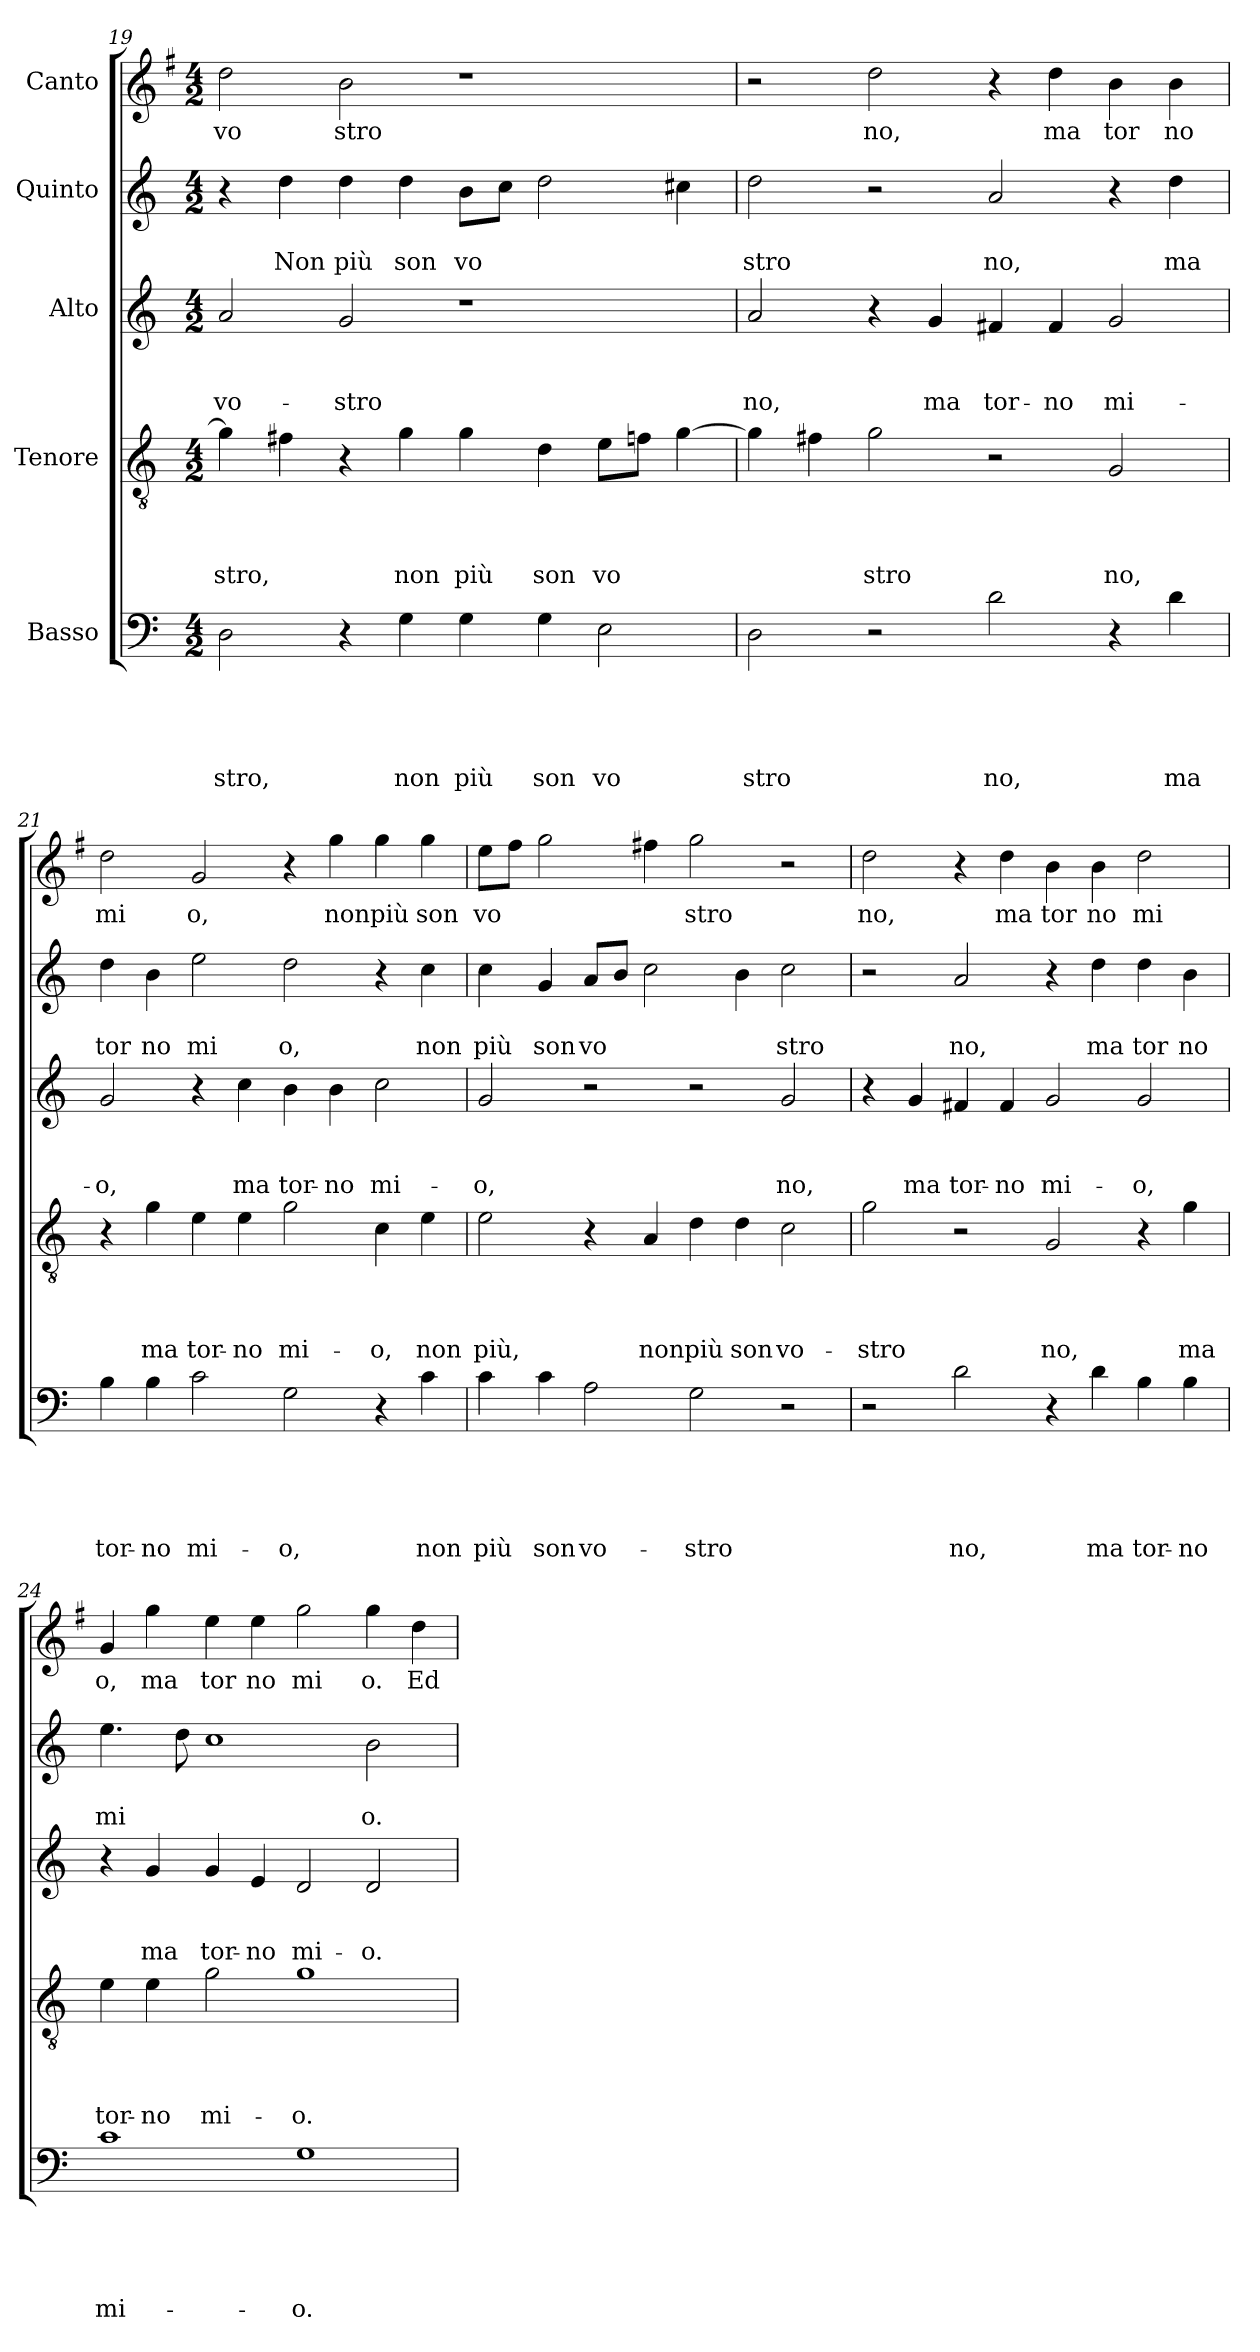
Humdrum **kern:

**kern	**text	**text	**text	**text	**text	**kern	**text	**text	**text	**text	**kern	**text	**text	**text	**kern	**text	**text	**kern	**text
*part5	*part5	*part5	*part5	*part5	*part5	*part4	*part4	*part4	*part4	*part4	*part3	*part3	*part3	*part3	*part2	*part2	*part2	*part1	*part1
*staff5	*staff5	*staff5	*staff5	*staff5	*staff5	*staff4	*staff4	*staff4	*staff4	*staff4	*staff3	*staff3	*staff3	*staff3	*staff2	*staff2	*staff2	*staff1	*staff1
*I"Basso	*	*	*	*	*	*I"Tenore	*	*	*	*	*I"Alto	*	*	*	*I"Quinto	*	*	*I"Canto	*
*clefF4	*	*	*	*	*	*clefGv2	*	*	*	*	*clefG2	*	*	*	*clefG2	*	*	*clefG2	*
*	*	*	*	*	*	*	*	*	*	*	*	*	*	*	*	*	*	*ITrd-3c-5	*
*k[]	*	*	*	*	*	*k[]	*	*	*	*	*k[]	*	*	*	*k[]	*	*	*k[]	*
*C:	*	*	*	*	*	*C:	*	*	*	*	*C:	*	*	*	*C:	*	*	*C:	*
*M4/2	*	*	*	*	*	*M4/2	*	*	*	*	*M4/2	*	*	*	*M4/2	*	*	*M4/2	*
=19	=19	=19	=19	=19	=19	=19	=19	=19	=19	=19	=19	=19	=19	=19	=19	=19	=19	=19	=19
!	!	!	!	!	!LO:LY:b	!	!	!	!	!LO:LY:b	!	!	!	!LO:LY:b	!	!	!	!	!LO:LY:b
2D\	.	.	.	.	stro,	4g\]	.	.	.	stro,	2a/	.	.	vo-	4r	.	.	2gg\	vo
!	!	!	!	!	!	!	!	!	!	!	!	!	!	!	!	!	!LO:LY:b	!	!
.	.	.	.	.	.	4f#X\	.	.	.	.	.	.	.	.	4dd\	.	Non	.	.
!	!	!	!	!	!	!	!	!	!	!	!	!	!	!LO:LY:b	!	!	!LO:LY:b	!	!LO:LY:b
4r	.	.	.	.	.	4r	.	.	.	.	2g/	.	.	-stro	4dd\	.	più	2ee\	stro
!	!	!	!	!	!LO:LY:b	!	!	!	!	!LO:LY:b	!	!	!	!	!	!	!LO:LY:b	!	!
4G\	.	.	.	.	non	4g\	.	.	.	non	.	.	.	.	4dd\	.	son	.	.
!	!	!	!	!	!LO:LY:b	!	!	!	!	!LO:LY:b	!	!	!	!	!	!	!LO:LY:b	!	!
4G\	.	.	.	.	più	4g\	.	.	.	più	1r	.	.	.	8b\L	.	vo	1r	.
.	.	.	.	.	.	.	.	.	.	.	.	.	.	.	8cc\J	.	.	.	.
!	!	!	!	!	!LO:LY:b	!	!	!	!	!LO:LY:b	!	!	!	!	!	!	!	!	!
4G\	.	.	.	.	son	4d\	.	.	.	son	.	.	.	.	2dd\	.	.	.	.
!	!	!	!	!	!LO:LY:b	!	!	!	!	!LO:LY:b	!	!	!	!	!	!	!	!	!
2E\	.	.	.	.	vo	8e\L	.	.	.	vo	.	.	.	.	.	.	.	.	.
.	.	.	.	.	.	8fn\J	.	.	.	.	.	.	.	.	.	.	.	.	.
.	.	.	.	.	.	[<4g\	.	.	.	.	.	.	.	.	4cc#X\	.	.	.	.
!!LO:LB:g=z
=20	=20	=20	=20	=20	=20	=20	=20	=20	=20	=20	=20	=20	=20	=20	=20	=20	=20	=20	=20
!	!	!	!	!	!LO:LY:b	!	!	!	!	!	!	!	!	!LO:LY:b	!	!	!LO:LY:b	!	!
2D\	.	.	.	.	stro	4g\]	.	.	.	.	2a/	.	.	no,	2dd\	.	stro	2r	.
.	.	.	.	.	.	4f#X\	.	.	.	.	.	.	.	.	.	.	.	.	.
!	!	!	!	!	!	!	!	!	!	!LO:LY:b	!	!	!	!	!	!	!	!	!LO:LY:b
2r	.	.	.	.	.	2g\	.	.	.	stro	4r	.	.	.	2r	.	.	2gg\	no,
!	!	!	!	!	!	!	!	!	!	!	!	!	!	!LO:LY:b	!	!	!	!	!
.	.	.	.	.	.	.	.	.	.	.	4g/	.	.	ma	.	.	.	.	.
!	!	!	!	!	!LO:LY:b	!	!	!	!	!	!	!	!	!LO:LY:b	!	!	!LO:LY:b	!	!
2d\	.	.	.	.	no,	2r	.	.	.	.	4f#X/	.	.	tor-	2a/	.	no,	4r	.
!	!	!	!	!	!	!	!	!	!	!	!	!	!	!LO:LY:b	!	!	!	!	!LO:LY:b
.	.	.	.	.	.	.	.	.	.	.	4f#/	.	.	-no	.	.	.	4gg\	ma
!	!	!	!	!	!	!	!	!	!	!LO:LY:b	!	!	!	!LO:LY:b	!	!	!	!	!LO:LY:b
4r	.	.	.	.	.	2G/	.	.	.	no,	2g/	.	.	mi-	4r	.	.	4ee\	tor
!	!	!	!	!	!LO:LY:b	!	!	!	!	!	!	!	!	!	!	!	!LO:LY:b	!	!LO:LY:b
4d\	.	.	.	.	ma	.	.	.	.	.	.	.	.	.	4dd\	.	ma	4ee\	no
=21	=21	=21	=21	=21	=21	=21	=21	=21	=21	=21	=21	=21	=21	=21	=21	=21	=21	=21	=21
!	!	!	!	!	!LO:LY:b	!	!	!	!	!	!	!	!	!LO:LY:b	!	!	!LO:LY:b	!	!LO:LY:b
4B\	.	.	.	.	tor-	4r	.	.	.	.	2g/	.	.	-o,	4dd\	.	tor	2gg\	mi
!	!	!	!	!	!LO:LY:b	!	!	!	!	!LO:LY:b	!	!	!	!	!	!	!LO:LY:b	!	!
4B\	.	.	.	.	-no	4g\	.	.	.	ma	.	.	.	.	4b\	.	no	.	.
!	!	!	!	!	!LO:LY:b	!	!	!	!	!LO:LY:b	!	!	!	!	!	!	!LO:LY:b	!	!LO:LY:b
2c\	.	.	.	.	mi-	4e\	.	.	.	tor-	4r	.	.	.	2ee\	.	mi	2cc/	o,
!	!	!	!	!	!	!	!	!	!	!LO:LY:b	!	!	!	!LO:LY:b	!	!	!	!	!
.	.	.	.	.	.	4e\	.	.	.	-no	4cc\	.	.	ma	.	.	.	.	.
!	!	!	!	!	!LO:LY:b	!	!	!	!	!LO:LY:b	!	!	!	!LO:LY:b	!	!	!LO:LY:b	!	!
2G\	.	.	.	.	-o,	2g\	.	.	.	mi-	4b\	.	.	tor-	2dd\	.	o,	4r	.
!	!	!	!	!	!	!	!	!	!	!	!	!	!	!LO:LY:b	!	!	!	!	!LO:LY:b
.	.	.	.	.	.	.	.	.	.	.	4b\	.	.	-no	.	.	.	4ccc\	non
!	!	!	!	!	!	!	!	!	!	!LO:LY:b	!	!	!	!LO:LY:b	!	!	!	!	!LO:LY:b
4r	.	.	.	.	.	4c\	.	.	.	-o,	2cc\	.	.	mi-	4r	.	.	4ccc\	più
!	!	!	!	!	!LO:LY:b	!	!	!	!	!LO:LY:b	!	!	!	!	!	!	!LO:LY:b	!	!LO:LY:b
4c\	.	.	.	.	non	4e\	.	.	.	non	.	.	.	.	4cc\	.	non	4ccc\	son
=22	=22	=22	=22	=22	=22	=22	=22	=22	=22	=22	=22	=22	=22	=22	=22	=22	=22	=22	=22
!	!	!	!	!	!LO:LY:b	!	!	!	!	!LO:LY:b	!	!	!	!LO:LY:b	!	!	!LO:LY:b	!	!LO:LY:b
4c\	.	.	.	.	più	2e\	.	.	.	più,	2g/	.	.	-o,	4cc\	.	più	8aa\L	vo
.	.	.	.	.	.	.	.	.	.	.	.	.	.	.	.	.	.	8bb\J	.
!	!	!	!	!	!LO:LY:b	!	!	!	!	!	!	!	!	!	!	!	!LO:LY:b	!	!
4c\	.	.	.	.	son	.	.	.	.	.	.	.	.	.	4g/	.	son	2ccc\	.
!	!	!	!	!	!LO:LY:b	!	!	!	!	!	!	!	!	!	!	!	!LO:LY:b	!	!
2A\	.	.	.	.	vo-	4r	.	.	.	.	2r	.	.	.	8a/L	.	vo	.	.
.	.	.	.	.	.	.	.	.	.	.	.	.	.	.	8b/J	.	.	.	.
!	!	!	!	!	!	!	!	!	!	!LO:LY:b	!	!	!	!	!	!	!	!	!
.	.	.	.	.	.	4A/	.	.	.	non	.	.	.	.	2cc\	.	.	4bbn\	.
!	!	!	!	!	!LO:LY:b	!	!	!	!	!LO:LY:b	!	!	!	!	!	!	!	!	!LO:LY:b
2G\	.	.	.	.	-stro	4d\	.	.	.	più	2r	.	.	.	.	.	.	2ccc\	stro
!	!	!	!	!	!	!	!	!	!	!LO:LY:b	!	!	!	!	!	!	!	!	!
.	.	.	.	.	.	4d\	.	.	.	son	.	.	.	.	4b\	.	.	.	.
!	!	!	!	!	!	!	!	!	!	!LO:LY:b	!	!	!	!LO:LY:b	!	!	!LO:LY:b	!	!
2r	.	.	.	.	.	2c\	.	.	.	vo-	2g/	.	.	no,	2cc\	.	stro	2r	.
=23	=23	=23	=23	=23	=23	=23	=23	=23	=23	=23	=23	=23	=23	=23	=23	=23	=23	=23	=23
!	!	!	!	!	!	!	!	!	!	!LO:LY:b	!	!	!	!	!	!	!	!	!LO:LY:b
2r	.	.	.	.	.	2g\	.	.	.	-stro	4r	.	.	.	2r	.	.	2gg\	no,
!	!	!	!	!	!	!	!	!	!	!	!	!	!	!LO:LY:b	!	!	!	!	!
.	.	.	.	.	.	.	.	.	.	.	4g/	.	.	ma	.	.	.	.	.
!	!	!	!	!	!LO:LY:b	!	!	!	!	!	!	!	!	!LO:LY:b	!	!	!LO:LY:b	!	!
2d\	.	.	.	.	no,	2r	.	.	.	.	4f#X/	.	.	tor-	2a/	.	no,	4r	.
!	!	!	!	!	!	!	!	!	!	!	!	!	!	!LO:LY:b	!	!	!	!	!LO:LY:b
.	.	.	.	.	.	.	.	.	.	.	4f#/	.	.	-no	.	.	.	4gg\	ma
!	!	!	!	!	!	!	!	!	!	!LO:LY:b	!	!	!	!LO:LY:b	!	!	!	!	!LO:LY:b
4r	.	.	.	.	.	2G/	.	.	.	no,	2g/	.	.	mi-	4r	.	.	4ee\	tor
!	!	!	!	!	!LO:LY:b	!	!	!	!	!	!	!	!	!	!	!	!LO:LY:b	!	!LO:LY:b
4d\	.	.	.	.	ma	.	.	.	.	.	.	.	.	.	4dd\	.	ma	4ee\	no
!	!	!	!	!	!LO:LY:b	!	!	!	!	!	!	!	!	!LO:LY:b	!	!	!LO:LY:b	!	!LO:LY:b
4B\	.	.	.	.	tor-	4r	.	.	.	.	2g/	.	.	-o,	4dd\	.	tor	2gg\	mi
!	!	!	!	!	!LO:LY:b	!	!	!	!	!LO:LY:b	!	!	!	!	!	!	!LO:LY:b	!	!
4B\	.	.	.	.	-no	4g\	.	.	.	ma	.	.	.	.	4b\	.	no	.	.
=24	=24	=24	=24	=24	=24	=24	=24	=24	=24	=24	=24	=24	=24	=24	=24	=24	=24	=24	=24
!	!	!	!	!	!LO:LY:b	!	!	!	!	!LO:LY:b	!	!	!	!	!	!	!LO:LY:b	!	!LO:LY:b
1c	.	.	.	.	mi-	4e\	.	.	.	tor-	4r	.	.	.	4.ee\	.	mi	4cc/	o,
!	!	!	!	!	!	!	!	!	!	!LO:LY:b	!	!	!	!LO:LY:b	!	!	!	!	!LO:LY:b
.	.	.	.	.	.	4e\	.	.	.	-no	4g/	.	.	ma	.	.	.	4ccc\	ma
.	.	.	.	.	.	.	.	.	.	.	.	.	.	.	8dd\	.	.	.	.
!	!	!	!	!	!	!	!	!	!	!LO:LY:b	!	!	!	!LO:LY:b	!	!	!	!	!LO:LY:b
.	.	.	.	.	.	2g\	.	.	.	mi-	4g/	.	.	tor-	1cc	.	.	4aa\	tor
!	!	!	!	!	!	!	!	!	!	!	!	!	!	!LO:LY:b	!	!	!	!	!LO:LY:b
.	.	.	.	.	.	.	.	.	.	.	4e/	.	.	-no	.	.	.	4aa\	no
!	!	!	!	!	!LO:LY:b	!	!	!	!	!LO:LY:b	!	!	!	!LO:LY:b	!	!	!	!	!LO:LY:b
1G	.	.	.	.	-o.	1g	.	.	.	-o.	2d/	.	.	mi-	.	.	.	2ccc\	mi
!	!	!	!	!	!	!	!	!	!	!	!	!	!	!LO:LY:b	!	!	!LO:LY:b	!	!LO:LY:b
.	.	.	.	.	.	.	.	.	.	.	2d/	.	.	-o.	2b\	.	o.	4ccc\	o.
!	!	!	!	!	!	!	!	!	!	!	!	!	!	!	!	!	!	!	!LO:LY:b
.	.	.	.	.	.	.	.	.	.	.	.	.	.	.	.	.	.	4gg\	Ed
=	=	=	=	=	=	=	=	=	=	=	=	=	=	=	=	=	=	=	=
*-	*-	*-	*-	*-	*-	*-	*-	*-	*-	*-	*-	*-	*-	*-	*-	*-	*-	*-	*-
